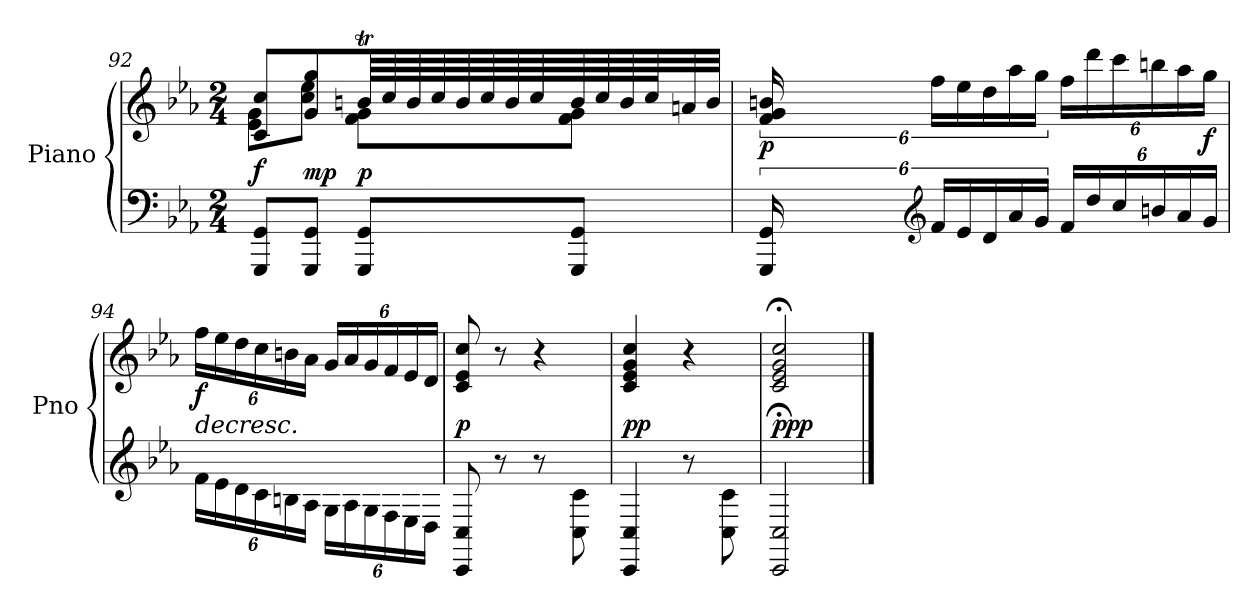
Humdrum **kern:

**kern	**kern	**dynam
*part1	*part1	*part1
*staff2	*staff1	*staff1/2
*I"Piano	*	*
*I'Pno	*	*
*clefF4	*clefG2	*
*k[b-e-a-]	*k[b-e-a-]	*
*M2/4	*M2/4	*
=92	=92	=92
*	*^	*
!	!	!	!LO:DY:a=2
8GGG/ 8GG/L	8c/ 8cc/L	8e-\ 8g\L	f
!	!	!	!LO:DY:a=2
8GGG/ 8GG/J	8g/ 8gg/	8cc\ 8ee-\J	mp
!	!	!	!LO:DY:a=2
8GGG/ 8GG/L	64bnt/LLL	8f\ 8g\L	p
.	64cc/	.	.
.	64b/	.	.
.	64cc/	.	.
.	64b/	.	.
.	64cc/	.	.
.	64b/	.	.
.	64cc/	.	.
8GGG/ 8GG/J	64b/	8f\ 8g\J	.
.	64cc/	.	.
.	64b/	.	.
.	64cc/J	.	.
.	32an/	.	.
.	32b/JJJ	.	.
*	*v	*v	*
=93	=93	=93
!	!	!LO:DY:b
24GGG/ 24GG/	24f/ 24g/ 24bn/	p
*clefG2	*	*
24f/LL	24ff\LL	.
24e-/	24ee-\	.
*Xbrackettup	*Xbrackettup	*
24d/	24dd\	.
24a-/	24aa-\	.
24g/JJ	24gg\JJ	.
24f/LL	24ff\LL	.
24dd/	24ddd\	.
24cc/	24ccc\	.
24bn/	24bbn\	.
24a-/	24aa-\	.
!	!	!LO:DY:b
24g/JJ	24gg\JJ	f
!!LO:LB:g=z
=94	=94	=94
!LO:TX:a:i:t=decresc.	!	!
!	!	!LO:DY:b
24f\LL	24ff\LL	f
24e-\	24ee-\	.
24d\	24dd\	.
24c\	24cc\	.
24Bn\	24bn\	.
24A-\JJ	24a-\JJ	.
24G\LL	24g/LL	.
24A-\	24a-/	.
24G\	24g/	.
24F\	24f/	.
24E-\	24e-/	.
24D\JJ	24d/JJ	.
=95	=95	=95
!	!	!LO:DY:a=2
8CC/ 8C/	8c/ 8e-/ 8cc/	p
8r	8r	.
8r	4r	.
8C\ 8c\	.	.
=96	=96	=96
!	!	!LO:DY:a=2
4CC/ 4C/	4c/ 4e-/ 4g/ 4cc/	pp
8r	4r	.
8C\ 8c\	.	.
=97	=97	=97
*	*MM24	*
!	!	!LO:DY:a=2
2CC/;< 2C/;<	2c/;< 2e-/;< 2g/;< 2cc/;<	ppp
==	==	==
*-	*-	*-
